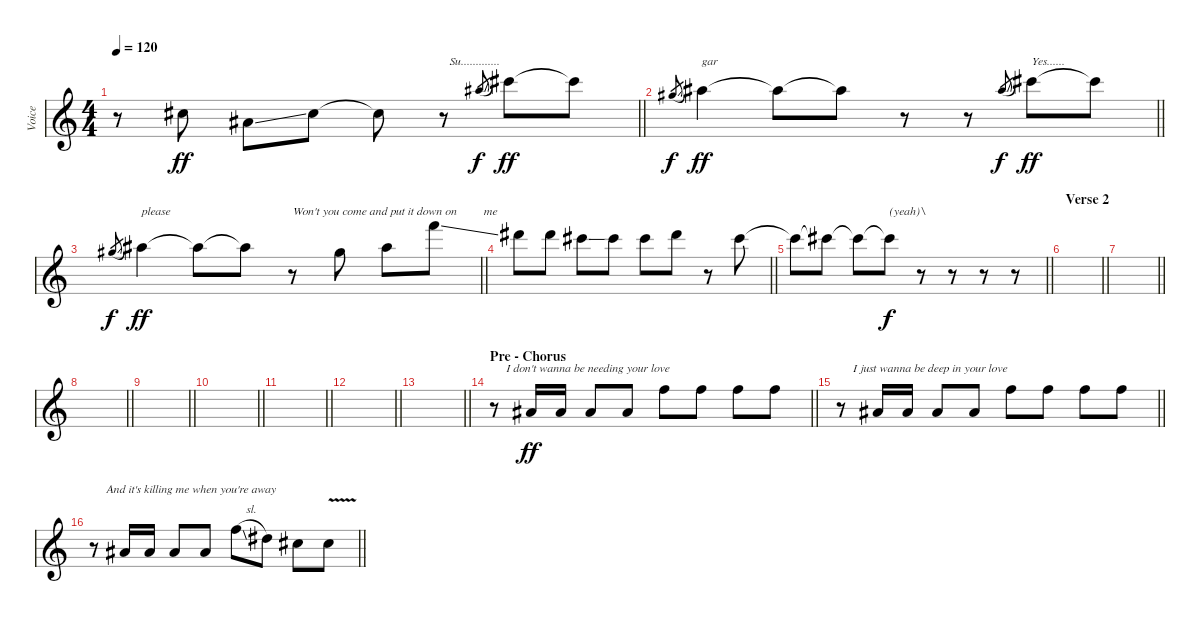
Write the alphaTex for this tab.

\track ("Voice" "Voice") {instrument overdrivenguitar}
\staff {score}
\tuning (E4 B3 G3 D3 A2 E2) {hide}
\ts (4 4)
\tempo 120
\clef g2
\barLineRight lightlight
\ks c
r.8{dy ff} 6.3.8 3.3{ss}.8 6.3.8 6.3{t}.8 r.8{txt "  Su............."} 6.1{sl}.8{gr dy f} 9.1.8{dy ff} 9.1{t}.8 |
\barLineRight lightlight
4.1{sl}.8{gr dy f} 6.1.4{txt "gar" dy ff} 6.1{t}.8 6.1{t}.8 r.8 r.8 6.1{sl}.8{gr dy f} 9.1.8{txt "Yes...... " dy ff} 9.1{t}.8 |
\barLineRight lightlight
4.1{sl}.8{gr dy f} 6.1.4{txt "please" dy ff} 6.1{t}.8 6.1{t}.8 r.8{txt "Won't you come and put it down on         me"} 9.2.8 11.2.8 13.1{ss}.8 |
\barLineRight lightlight
11.1.8 11.1.8 9.1{ss}.8 9.1.8 9.1.8 11.1.8 r.8 9.1.8 |
\barLineRight lightlight
9.1{t}.8 9.1{t}.8 9.1{t}.8 9.1{t}.8{txt "(yeah)\\" dy f} r.8 r.8 r.8 r.8 |
\section ("" "Verse 2")
\barLineRight lightlight
|
\barLineRight lightlight
|
\barLineRight lightlight
|
\barLineRight lightlight
|
\barLineRight lightlight
|
\barLineRight lightlight
|
\barLineRight lightlight
|
\barLineRight lightlight
|
\section ("" "Pre - Chorus")
\barLineRight lightlight
r.8{txt "    I don't wanna be needing your love"} 3.3.16{dy ff} 3.3.16 3.3.8 3.3.8 6.2.8 6.2.8 6.2.8 6.2.8 |
\barLineRight lightlight
r.8{txt "    I just wanna be deep in your love"} 3.3.16 3.3.16 3.3.8 3.3.8 6.2.8 6.2.8 6.2.8 6.2.8 |
\barLineRight lightlight
r.8{txt "    And it's killing me when you're away"} 3.3.16 3.3.16 3.3.8 3.3.8 6.2{sl}.8 4.2.8 6.3.8 6.3{v}.8
